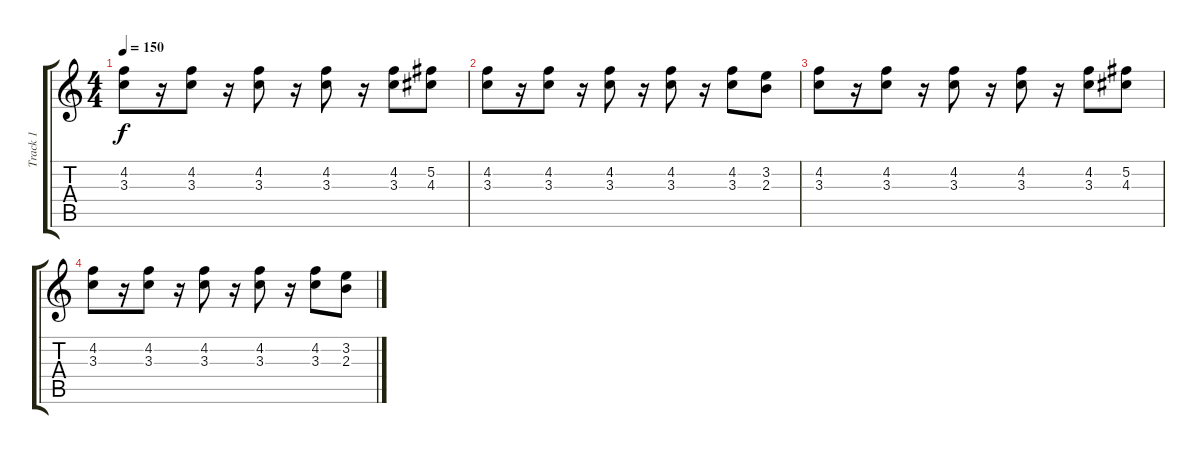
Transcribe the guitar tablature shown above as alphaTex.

\track ("Track 1" "Track 1") {instrument distortionguitar}
\staff {score tabs}
\tuning (Gb4 Db4 A3 E3 B2 E2) {hide}
\ts (4 4)
\tempo 150
\clef g2
\ks c
(4.2 3.3).8{dy f volume 0} r.16 (4.2 3.3).8 r.16 (4.2 3.3).8 r.16 (4.2 3.3).8 r.16 (4.2 3.3).8 (5.2 4.3).8 |
(4.2 3.3).8 r.16 (4.2 3.3).8 r.16 (4.2 3.3).8 r.16 (4.2 3.3).8 r.16 (4.2 3.3).8 (3.2 2.3).8 |
(4.2 3.3).8 r.16 (4.2 3.3).8 r.16 (4.2 3.3).8 r.16 (4.2 3.3).8 r.16 (4.2 3.3).8 (5.2 4.3).8 |
(4.2 3.3).8 r.16 (4.2 3.3).8 r.16 (4.2 3.3).8 r.16 (4.2 3.3).8 r.16 (4.2 3.3).8 (3.2 2.3).8
